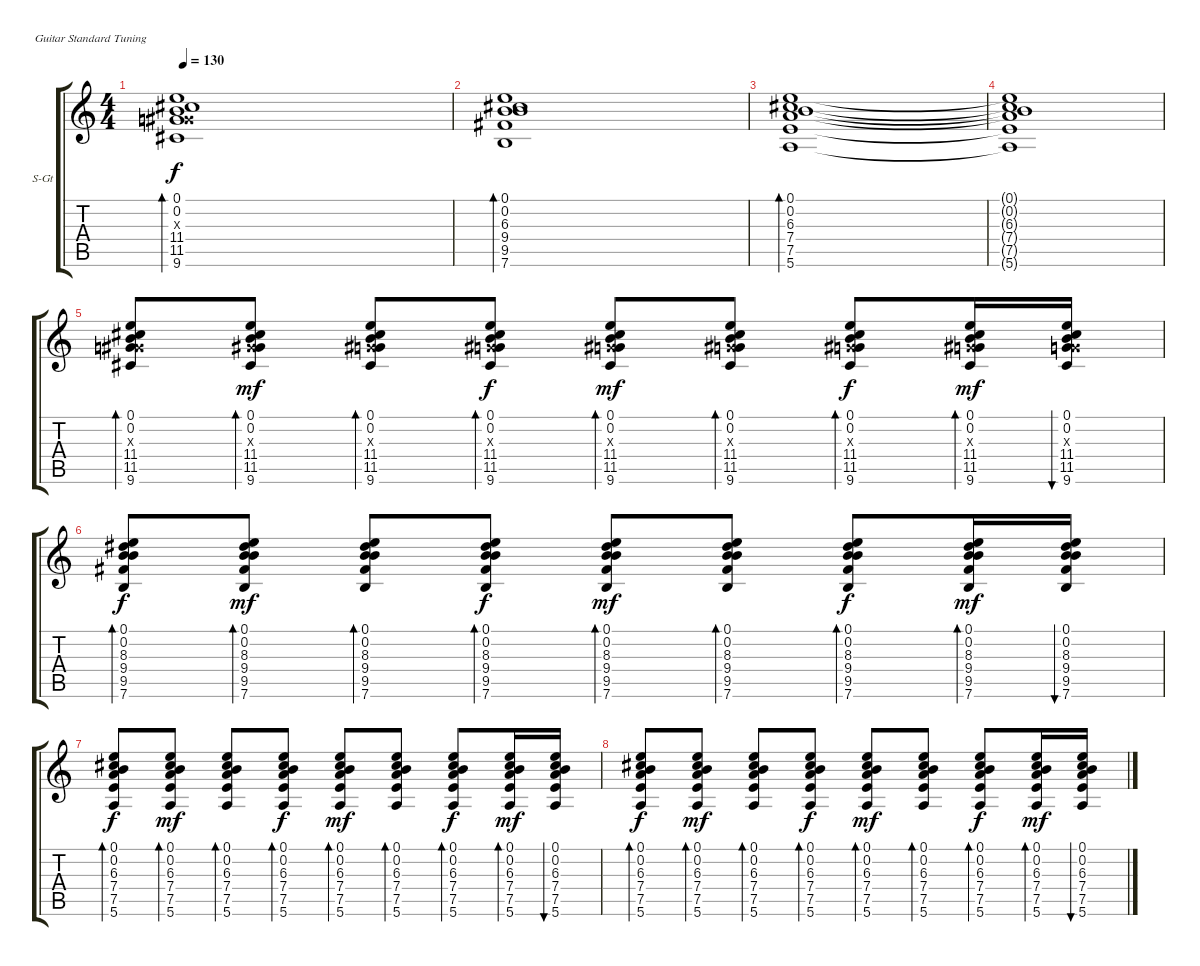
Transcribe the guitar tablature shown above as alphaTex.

\defaultSystemsLayout 4
\bracketExtendMode groupsimilarinstruments
\firstSystemTrackNameOrientation horizontal
\otherSystemsTrackNameOrientation horizontal
\track ("Acoustic Guitar 1" "S-Gt") {instrument acousticguitarsteel}
\staff {score tabs}
\tuning (E4 B3 G3 D3 A2 E2)
\ts (4 4)
\tempo 130
\clef g2
\ks c
(9.6 11.5 11.4 0.3{x} 0.2 0.1).1{bd 123 dy f} |
(7.6 9.5 9.4 6.3 0.1 0.2).1{bd 188} |
(5.6 7.5 7.4 6.3 0.2 0.1).1{bd 178} |
(5.6{t} 7.5{t} 7.4{t} 6.3{t} 0.2{t} 0.1{t}).1 |
(9.6 11.5 11.4 0.3{x} 0.2 0.1).8{bd 30} (9.6 0.1 0.2 0.3{x} 11.4 11.5).8{bd 30 dy mf} (9.6 0.1 0.2 0.3{x} 11.4 11.5).8{bd 30} (9.6 0.1 0.2 0.3{x} 11.4 11.5).8{bd 30 dy f} (9.6 0.1 0.2 0.3{x} 11.4 11.5).8{bd 30 dy mf} (9.6 0.1 0.2 0.3{x} 11.4 11.5).8{bd 30} (9.6 0.1 0.2 0.3{x} 11.4 11.5).8{bd 30 dy f} (9.6 0.1 0.2 0.3{x} 11.4 11.5).16{bd 30 dy mf} (9.6 11.5 11.4 0.3{x} 0.2 0.1).16{bu 30} |
(7.6 9.5 9.4 8.3 0.2 0.1).8{bd 30 dy f} (7.6 0.1 0.2 8.3 9.4 9.5).8{bd 30 dy mf} (7.6 0.1 0.2 8.3 9.4 9.5).8{bd 30} (7.6 0.1 0.2 8.3 9.4 9.5).8{bd 30 dy f} (7.6 0.1 0.2 8.3 9.4 9.5).8{bd 30 dy mf} (7.6 0.1 0.2 8.3 9.4 9.5).8{bd 30} (7.6 0.1 0.2 8.3 9.4 9.5).8{bd 30 dy f} (7.6 0.1 0.2 8.3 9.4 9.5).16{bd 30 dy mf} (7.6 9.5 9.4 8.3 0.2 0.1).16{bu 30} |
(5.6 7.5 7.4 6.3 0.2 0.1).8{bd 30 dy f} (5.6 0.1 0.2 6.3 7.4 7.5).8{bd 30 dy mf} (5.6 0.1 0.2 6.3 7.4 7.5).8{bd 30} (5.6 0.1 0.2 6.3 7.4 7.5).8{bd 30 dy f} (5.6 0.1 0.2 6.3 7.4 7.5).8{bd 30 dy mf} (5.6 0.1 0.2 6.3 7.4 7.5).8{bd 30} (5.6 0.1 0.2 6.3 7.4 7.5).8{bd 30 dy f} (5.6 0.1 0.2 6.3 7.4 7.5).16{bd 30 dy mf} (5.6 7.5 7.4 6.3 0.2 0.1).16{bu 30} |
(5.6 7.5 7.4 6.3 0.2 0.1).8{bd 30 dy f} (5.6 0.1 0.2 6.3 7.4 7.5).8{bd 30 dy mf} (5.6 0.1 0.2 6.3 7.4 7.5).8{bd 30} (5.6 0.1 0.2 6.3 7.4 7.5).8{bd 30 dy f} (5.6 0.1 0.2 6.3 7.4 7.5).8{bd 30 dy mf} (5.6 0.1 0.2 6.3 7.4 7.5).8{bd 30} (5.6 0.1 0.2 6.3 7.4 7.5).8{bd 30 dy f} (5.6 0.1 0.2 6.3 7.4 7.5).16{bd 30 dy mf} (5.6 7.5 7.4 6.3 0.2 0.1).16{bu 30}
